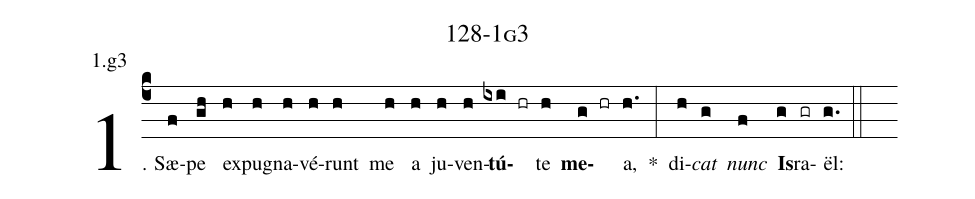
name: 128-1g3;
annotation: 1.g3;
%%
(c4)1. Sæ(f)pe(gh) ex(h)pu(h)gna(h)vé(h)runt(h) me(h) a(h) ju(h)ven(h)<b>tú</b>(ixi hr)te(h) <b>me</b>(g hr)a,(h.) *(:) di(h)<i>cat</i>(g) <i>nunc</i>(f) <b>Is</b>(g)ra(gr)ël:(g.) (::)
